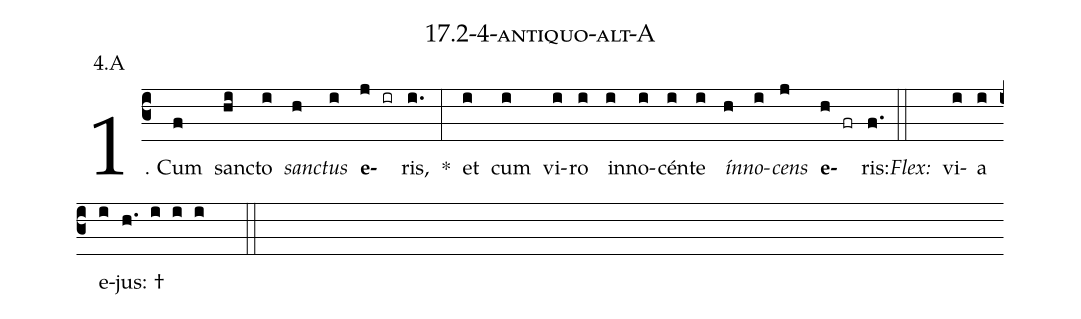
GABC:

name: 17.2-4-antiquo-alt-A;
annotation: 4.A;
%%
(c3)1. Cum(f) sanc(hi)to(i) <i>sanc</i>(h)<i>tus</i>(i) <b>e</b>(j ir)ris,(i.) *(:) et(i) cum(i) vi(i)ro(i) in(i)no(i)cén(i)te(i) <i>ín</i>(h)<i>no</i>(i)<i>cens</i>(j) <b>e</b>(h fr)ris:(f.) (::)
<i>Flex:</i>()  vi(i)a(i) e(i)jus: †(h. i i i  ::)
